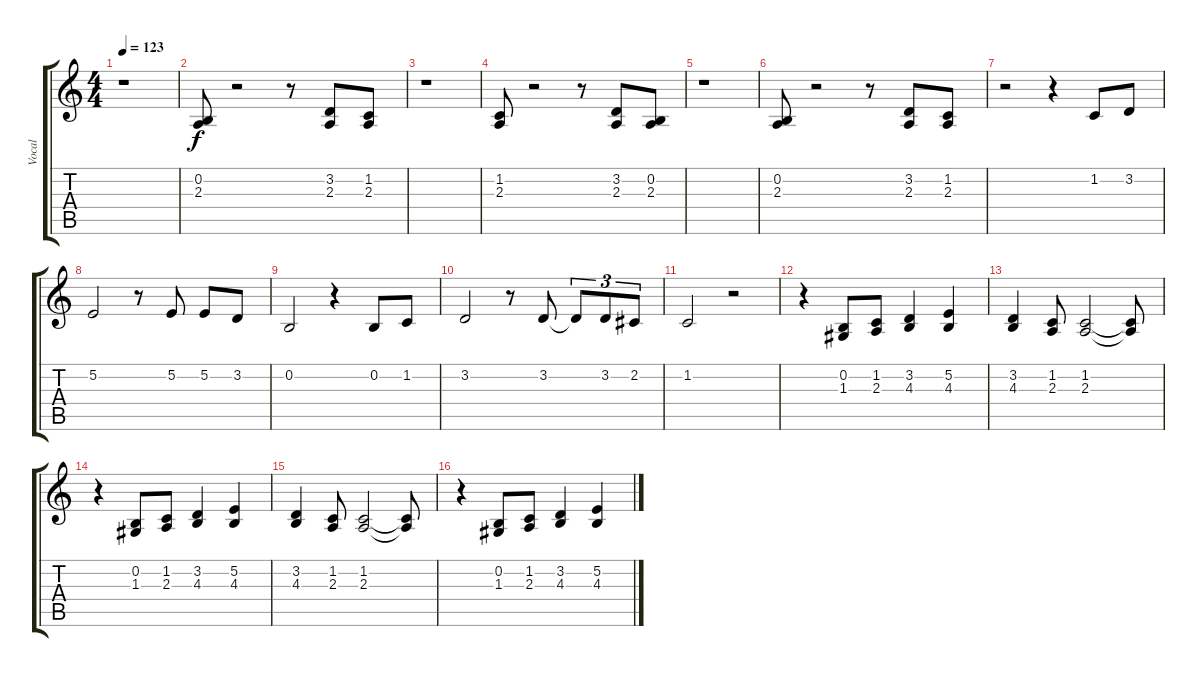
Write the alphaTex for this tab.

\track ("Vocal" "Vocal") {instrument harmonica}
\staff {score tabs}
\tuning (E4 B3 G3 D3 A2 E2) {hide}
\ts (4 4)
\tempo 123
\clef g2
\ks c
r.1{dy f} |
(0.2 2.3).8 r.2 r.8 (3.2 2.3).8 (1.2 2.3).8 |
r.1 |
(1.2 2.3).8 r.2 r.8 (3.2 2.3).8 (0.2 2.3).8 |
r.1 |
(0.2 2.3).8 r.2 r.8 (3.2 2.3).8 (1.2 2.3).8 |
r.2 r.4 1.2.8 3.2.8 |
5.2.2 r.8 5.2.8 5.2.8 3.2.8 |
0.2.2 r.4 0.2.8 1.2.8 |
3.2.2 r.8 3.2.8 3.2{t}.8{tu (3 2)} 3.2.8{tu (3 2)} 2.2.8{tu (3 2)} |
1.2.2 r.2 |
r.4 (0.2 1.3).8 (1.2 2.3).8 (3.2 4.3).4 (5.2 4.3).4 |
(3.2 4.3).4 (1.2 2.3).8 (1.2 2.3).2 (1.2{t} 2.3{t}).8 |
r.4 (0.2 1.3).8 (1.2 2.3).8 (3.2 4.3).4 (5.2 4.3).4 |
(3.2 4.3).4 (1.2 2.3).8 (1.2 2.3).2 (1.2{t} 2.3{t}).8 |
r.4 (0.2 1.3).8 (1.2 2.3).8 (3.2 4.3).4 (5.2 4.3).4
